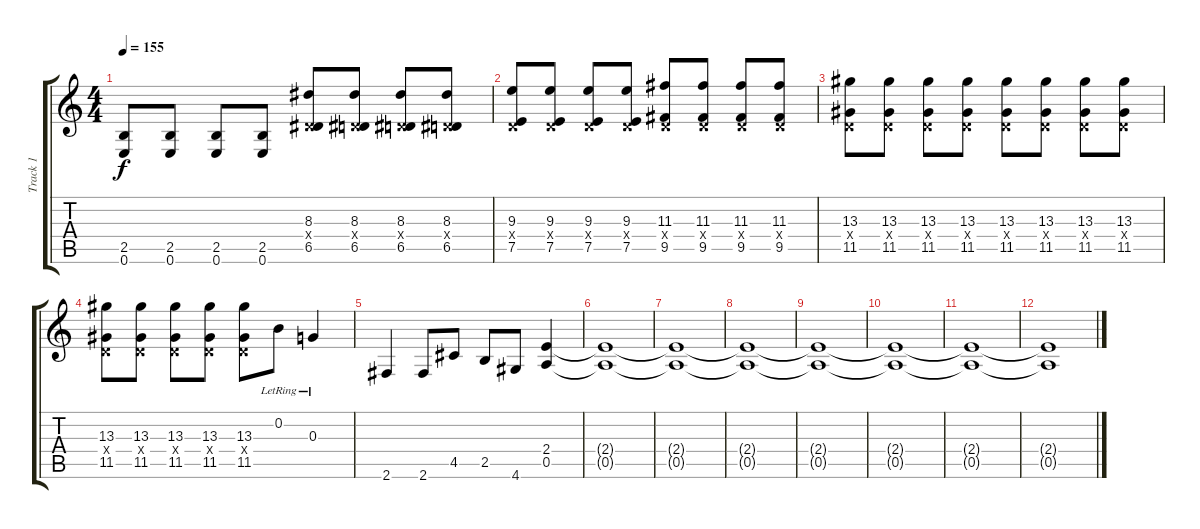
\track ("Track 1" "Track 1") {instrument distortionguitar}
\staff {score tabs}
\tuning (E4 B3 G3 D3 A2 E2) {hide}
\ts (4 4)
\tempo 155
\clef g2
\ks c
(2.5 0.6).8{dy f} (2.5 0.6).8 (2.5 0.6).8 (2.5 0.6).8 (8.3 0.4{x} 6.5).8 (8.3 0.4{x} 6.5).8 (8.3 0.4{x} 6.5).8 (8.3 0.4{x} 6.5).8 |
(9.3 0.4{x} 7.5).8 (9.3 0.4{x} 7.5).8 (9.3 0.4{x} 7.5).8 (9.3 0.4{x} 7.5).8 (11.3 0.4{x} 9.5).8 (11.3 0.4{x} 9.5).8 (11.3 0.4{x} 9.5).8 (11.3 0.4{x} 9.5).8 |
(13.3 0.4{x} 11.5).8 (13.3 0.4{x} 11.5).8 (13.3 0.4{x} 11.5).8 (13.3 0.4{x} 11.5).8 (13.3 0.4{x} 11.5).8 (13.3 0.4{x} 11.5).8 (13.3 0.4{x} 11.5).8 (13.3 0.4{x} 11.5).8 |
(13.3 0.4{x} 11.5).8 (13.3 0.4{x} 11.5).8 (13.3 0.4{x} 11.5).8 (13.3 0.4{x} 11.5).8 (13.3 0.4{x} 11.5).8 0.2{lr}.8 0.3{lr}.4 |
2.6.4 2.6.8 4.5.8 2.5.8 4.6.8 (2.4 0.5).4 |
(2.4{t} 0.5{t}).1 |
(2.4{t} 0.5{t}).1 |
(2.4{t} 0.5{t}).1 |
(2.4{t} 0.5{t}).1 |
(2.4{t} 0.5{t}).1 |
(2.4{t} 0.5{t}).1 |
(2.4{t} 0.5{t}).1
